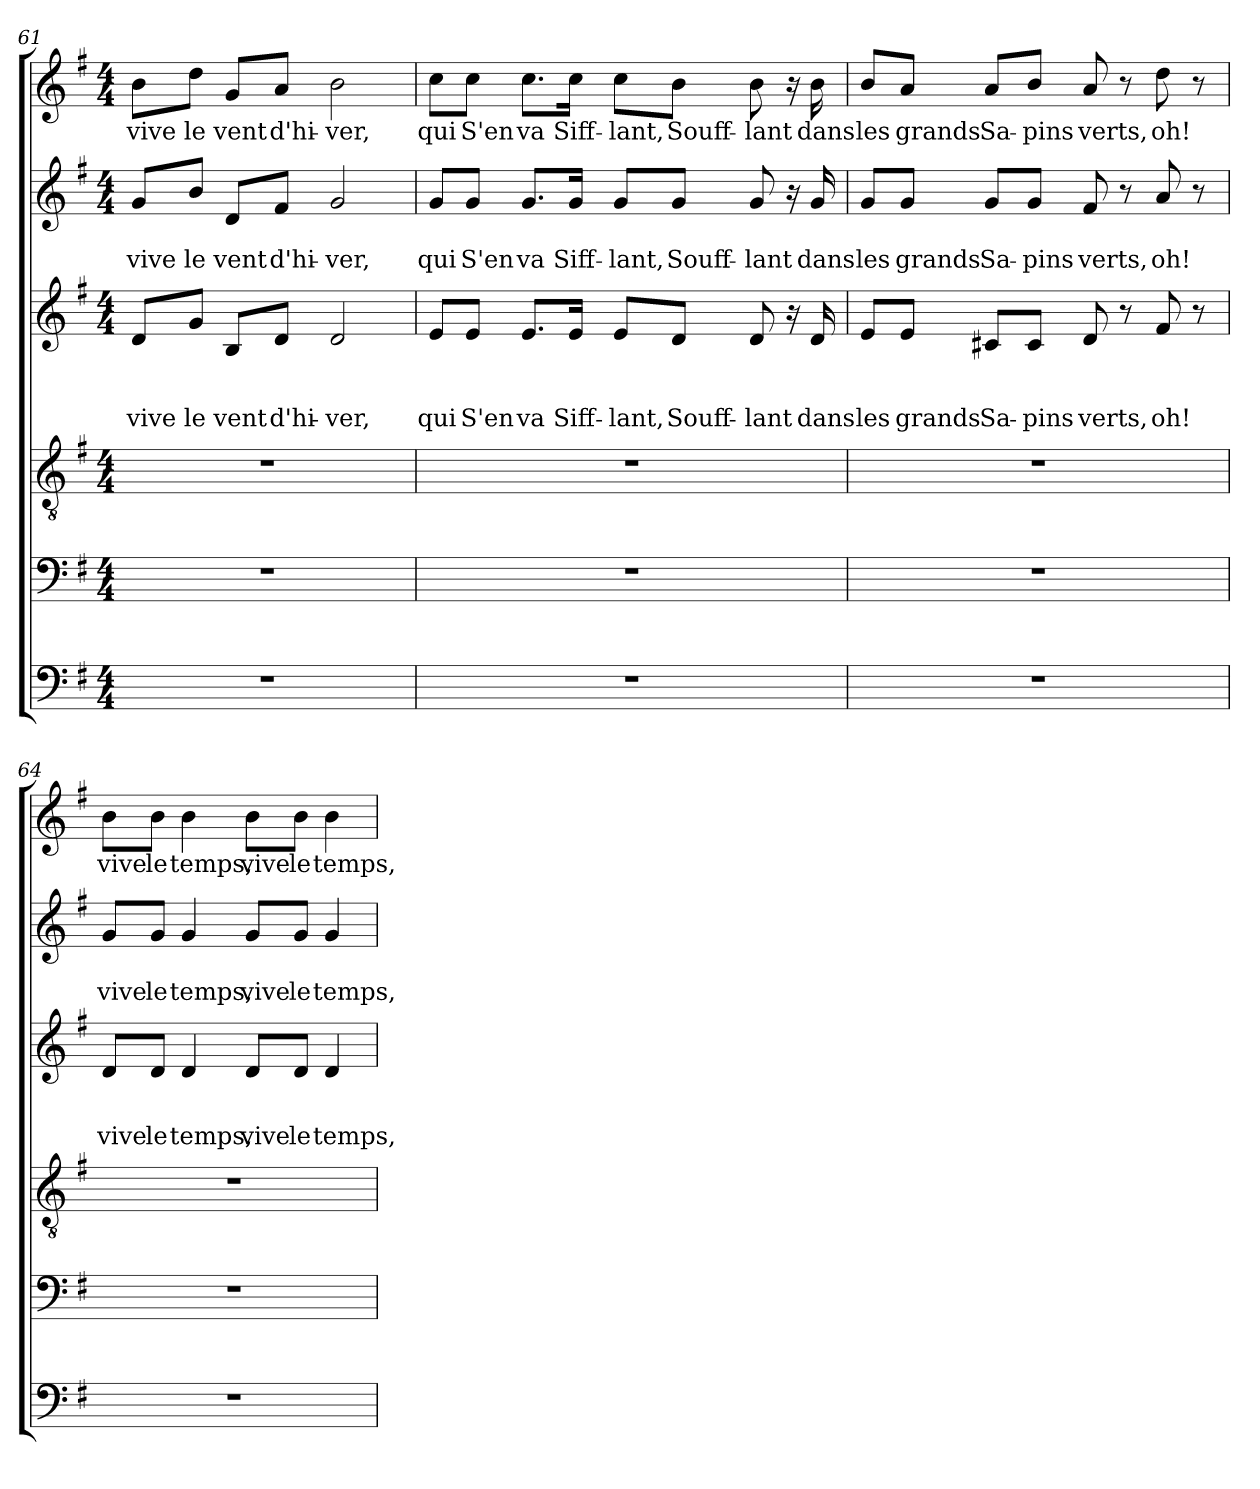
**kern	**kern	**kern	**kern	**text	**text	**text	**kern	**text	**text	**kern	**text
*part6	*part5	*part4	*part3	*part3	*part3	*part3	*part2	*part2	*part2	*part1	*part1
*staff6	*staff5	*staff4	*staff3	*staff3	*staff3	*staff3	*staff2	*staff2	*staff2	*staff1	*staff1
*clefF4	*clefF4	*clefGv2	*clefG2	*	*	*	*clefG2	*	*	*clefG2	*
*k[f#]	*k[f#]	*k[f#]	*k[f#]	*	*	*	*k[f#]	*	*	*k[f#]	*
*G:	*G:	*G:	*G:	*	*	*	*G:	*	*	*G:	*
*M4/4	*M4/4	*M4/4	*M4/4	*	*	*	*M4/4	*	*	*M4/4	*
=61	=61	=61	=61	=61	=61	=61	=61	=61	=61	=61	=61
!	!	!	!	!	!	!LO:LY:b	!	!	!LO:LY:b	!	!LO:LY:b
1r	1r	1r	8d/L	.	.	vive	8g/L	.	vive	8b\L	vive
!	!	!	!	!	!	!LO:LY:b	!	!	!LO:LY:b	!	!LO:LY:b
.	.	.	8g/J	.	.	le	8b/J	.	le	8dd\J	le
!	!	!	!	!	!	!LO:LY:b	!	!	!LO:LY:b	!	!LO:LY:b
.	.	.	8B/L	.	.	vent	8d/L	.	vent	8g/L	vent
!	!	!	!	!	!	!LO:LY:b	!	!	!LO:LY:b	!	!LO:LY:b
.	.	.	8d/J	.	.	d'hi-	8f#/J	.	d'hi-	8a/J	d'hi-
!	!	!	!	!	!	!LO:LY:b	!	!	!LO:LY:b	!	!LO:LY:b
.	.	.	2d/	.	.	-ver,	2g/	.	-ver,	2b\	-ver,
=62	=62	=62	=62	=62	=62	=62	=62	=62	=62	=62	=62
!	!	!	!	!	!	!LO:LY:b	!	!	!LO:LY:b	!	!LO:LY:b
1r	1r	1r	8e/L	.	.	qui	8g/L	.	qui	8cc\L	qui
!	!	!	!	!	!	!LO:LY:b	!	!	!LO:LY:b	!	!LO:LY:b
.	.	.	8e/J	.	.	S'en	8g/J	.	S'en	8cc\J	S'en
!	!	!	!	!	!	!LO:LY:b	!	!	!LO:LY:b	!	!LO:LY:b
.	.	.	8.e/L	.	.	va	8.g/L	.	va	8.cc\L	va
!	!	!	!	!	!	!LO:LY:b	!	!	!LO:LY:b	!	!LO:LY:b
.	.	.	16e/Jk	.	.	Siff-	16g/Jk	.	Siff-	16cc\Jk	Siff-
!	!	!	!	!	!	!LO:LY:b	!	!	!LO:LY:b	!	!LO:LY:b
.	.	.	8e/L	.	.	-lant,	8g/L	.	-lant,	8cc\L	-lant,
!	!	!	!	!	!	!LO:LY:b	!	!	!LO:LY:b	!	!LO:LY:b
.	.	.	8d/J	.	.	Souff-	8g/J	.	Souff-	8b\J	Souff-
!	!	!	!	!	!	!LO:LY:b	!	!	!LO:LY:b	!	!LO:LY:b
.	.	.	8d/	.	.	-lant	8g/	.	-lant	8b\	-lant
.	.	.	16ra	.	.	.	16ra	.	.	16ra	.
!	!	!	!	!	!	!LO:LY:b	!	!	!LO:LY:b	!	!LO:LY:b
.	.	.	16d/	.	.	dans	16g/	.	dans	16b\	dans
!!LO:PB:g=z
=63	=63	=63	=63	=63	=63	=63	=63	=63	=63	=63	=63
!	!	!	!	!	!	!LO:LY:b	!	!	!LO:LY:b	!	!LO:LY:b
1r	1r	1r	8e/L	.	.	les	8g/L	.	les	8b/L	les
!	!	!	!	!	!	!LO:LY:b	!	!	!LO:LY:b	!	!LO:LY:b
.	.	.	8e/J	.	.	grands	8g/J	.	grands	8a/J	grands
!	!	!	!	!	!	!LO:LY:b	!	!	!LO:LY:b	!	!LO:LY:b
.	.	.	8c#X/L	.	.	Sa-	8g/L	.	Sa-	8a/L	Sa-
!	!	!	!	!	!	!LO:LY:b	!	!	!LO:LY:b	!	!LO:LY:b
.	.	.	8c#/J	.	.	-pins	8g/J	.	-pins	8b/J	-pins
!	!	!	!	!	!	!LO:LY:b	!	!	!LO:LY:b	!	!LO:LY:b
.	.	.	8d/	.	.	verts,	8f#/	.	verts,	8a/	verts,
.	.	.	8r	.	.	.	8r	.	.	8r	.
!	!	!	!	!	!	!LO:LY:b	!	!	!LO:LY:b	!	!LO:LY:b
.	.	.	8f#/	.	.	oh!	8a/	.	oh!	8dd\	oh!
.	.	.	8r	.	.	.	8r	.	.	8r	.
=64	=64	=64	=64	=64	=64	=64	=64	=64	=64	=64	=64
!	!	!	!	!	!	!LO:LY:b	!	!	!LO:LY:b	!	!LO:LY:b
1r	1r	1r	8d/L	.	.	vive	8g/L	.	vive	8b\L	vive
!	!	!	!	!	!	!LO:LY:b	!	!	!LO:LY:b	!	!LO:LY:b
.	.	.	8d/J	.	.	le	8g/J	.	le	8b\J	le
!	!	!	!	!	!	!LO:LY:b	!	!	!LO:LY:b	!	!LO:LY:b
.	.	.	4d/	.	.	temps,	4g/	.	temps,	4b\	temps,
!	!	!	!	!	!	!LO:LY:b	!	!	!LO:LY:b	!	!LO:LY:b
.	.	.	8d/L	.	.	vive	8g/L	.	vive	8b\L	vive
!	!	!	!	!	!	!LO:LY:b	!	!	!LO:LY:b	!	!LO:LY:b
.	.	.	8d/J	.	.	le	8g/J	.	le	8b\J	le
!	!	!	!	!	!	!LO:LY:b	!	!	!LO:LY:b	!	!LO:LY:b
.	.	.	4d/	.	.	temps,	4g/	.	temps,	4b\	temps,
=	=	=	=	=	=	=	=	=	=	=	=
*-	*-	*-	*-	*-	*-	*-	*-	*-	*-	*-	*-
